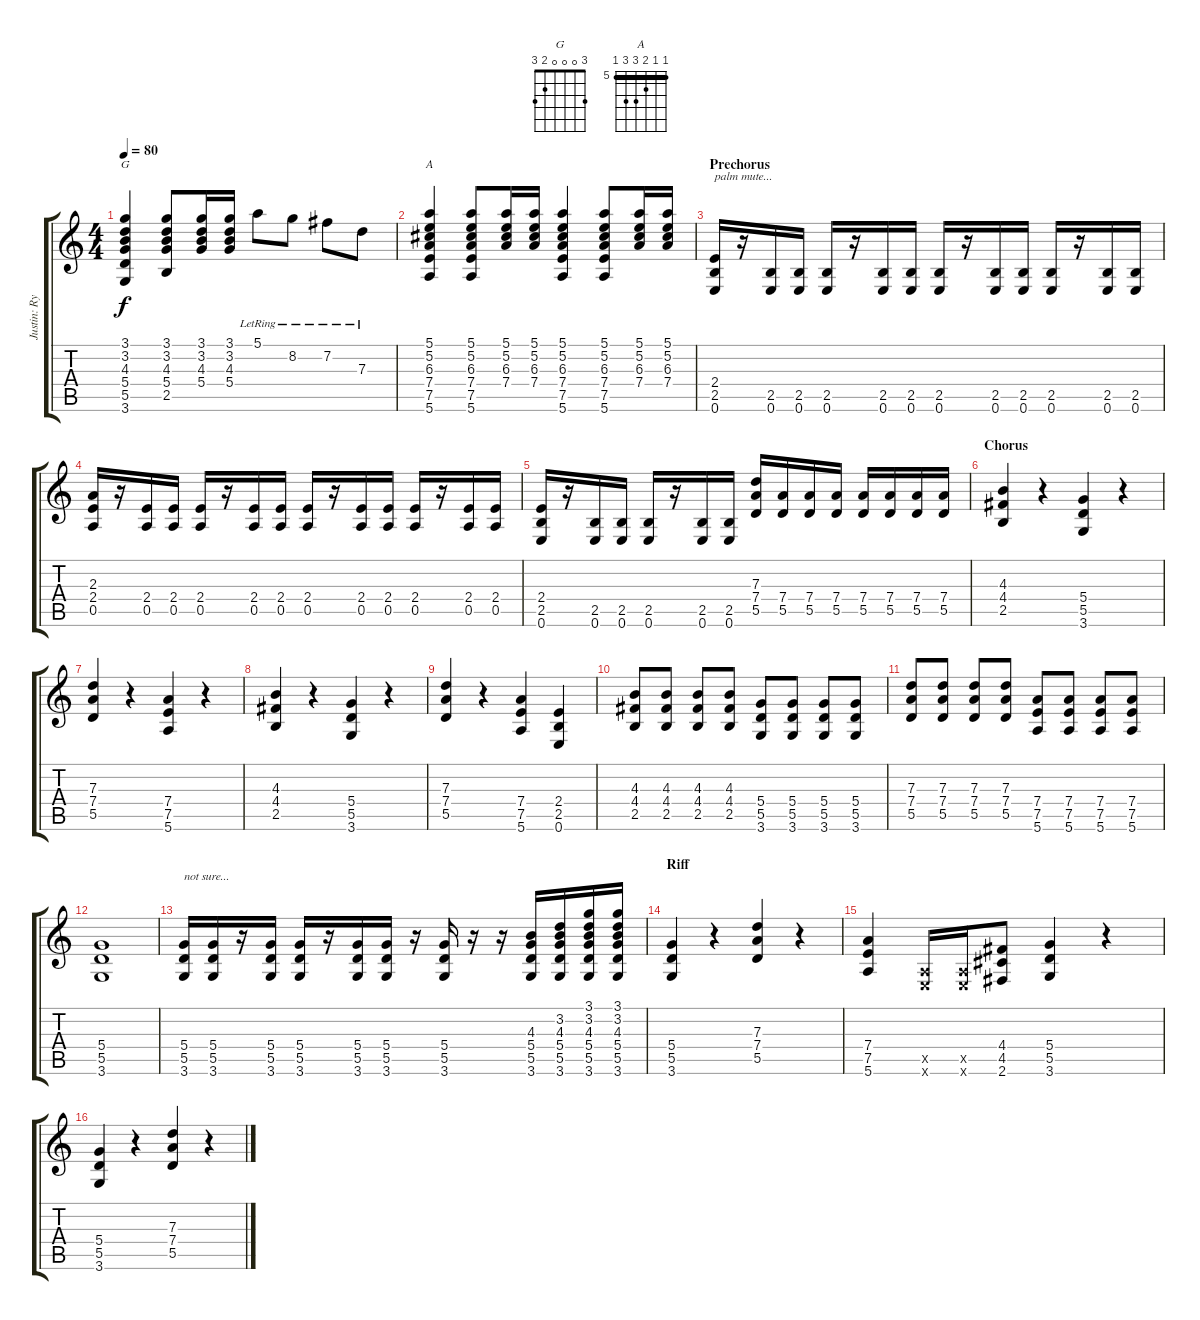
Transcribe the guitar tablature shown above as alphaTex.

\track ("Justin: Rythm, Solo" "Justin: Ry") {instrument distortionguitar}
\staff {score tabs}
\tuning (E4 B3 G3 D3 A2 E2) {hide}
\chord ("G" 3 0 0 0 2 3)
\chord ("A" 5 5 6 7 7 5) {firstfret 5 barre 5}
\ts (4 4)
\tempo 80
\clef g2
\ks c
(3.1 3.2 4.3 5.4 5.5 3.6).4{ch "G" dy f volume 10 balance 8 instrument acousticguitarsteel} (3.1 3.2 4.3 5.4 2.5).8 (3.1 3.2 4.3 5.4).16 (3.1 3.2 4.3 5.4).16 5.1{lr}.8 8.2{lr}.8 7.2{lr}.8 7.3{lr}.8 |
(5.1 5.2 6.3 7.4 7.5 5.6).4{ch "A"} (5.1 5.2 6.3 7.4 7.5 5.6).8 (5.1 5.2 6.3 7.4).16 (5.1 5.2 6.3 7.4).16 (5.1 5.2 6.3 7.4 7.5 5.6).4 (5.1 5.2 6.3 7.4 7.5 5.6).8 (5.1 5.2 6.3 7.4).16 (5.1 5.2 6.3 7.4).16 |
\section ("" "Prechorus")
(2.4 2.5 0.6).16{txt "palm mute..." volume 13 balance 11 instrument distortionguitar} r.16 (2.5 0.6).16 (2.5 0.6).16 (2.5 0.6).16 r.16 (2.5 0.6).16 (2.5 0.6).16 (2.5 0.6).16 r.16 (2.5 0.6).16 (2.5 0.6).16 (2.5 0.6).16 r.16 (2.5 0.6).16 (2.5 0.6).16 |
(2.3 2.4 0.5).16 r.16 (2.4 0.5).16 (2.4 0.5).16 (2.4 0.5).16 r.16 (2.4 0.5).16 (2.4 0.5).16 (2.4 0.5).16 r.16 (2.4 0.5).16 (2.4 0.5).16 (2.4 0.5).16 r.16 (2.4 0.5).16 (2.4 0.5).16 |
(2.4 2.5 0.6).16{volume 13 balance 11 instrument distortionguitar} r.16 (2.5 0.6).16 (2.5 0.6).16 (2.5 0.6).16 r.16 (2.5 0.6).16 (2.5 0.6).16 (7.3 7.4 5.5).16 (7.4 5.5).16 (7.4 5.5).16 (7.4 5.5).16 (7.4 5.5).16 (7.4 5.5).16 (7.4 5.5).16 (7.4 5.5).16 |
\section ("" "Chorus")
(4.3 4.4 2.5).4{volume 13 balance 8 instrument distortionguitar} r.4 (5.4 5.5 3.6).4 r.4 |
(7.3 7.4 5.5).4 r.4 (7.4 7.5 5.6).4 r.4 |
(4.3 4.4 2.5).4 r.4 (5.4 5.5 3.6).4 r.4 |
(7.3 7.4 5.5).4 r.4 (7.4 7.5 5.6).4 (2.4 2.5 0.6).4 |
(4.3 4.4 2.5).8 (4.3 4.4 2.5).8 (4.3 4.4 2.5).8 (4.3 4.4 2.5).8 (5.4 5.5 3.6).8 (5.4 5.5 3.6).8 (5.4 5.5 3.6).8 (5.4 5.5 3.6).8 |
(7.3 7.4 5.5).8 (7.3 7.4 5.5).8 (7.3 7.4 5.5).8 (7.3 7.4 5.5).8 (7.4 7.5 5.6).8 (7.4 7.5 5.6).8 (7.4 7.5 5.6).8 (7.4 7.5 5.6).8 |
(5.4 5.5 3.6).1 |
(5.4 5.5 3.6).16{txt "not sure..."} (5.4 5.5 3.6).16 r.16 (5.4 5.5 3.6).16 (5.4 5.5 3.6).16 r.16 (5.4 5.5 3.6).16 (5.4 5.5 3.6).16 r.16 (5.4 5.5 3.6).16 r.16 r.16 (4.3 5.4 5.5 3.6).16 (3.2 4.3 5.4 5.5 3.6).16 (3.1 3.2 4.3 5.4 5.5 3.6).16 (3.1 3.2 4.3 5.4 5.5 3.6).16 |
\section ("" "Riff")
(5.4 5.5 3.6).4{volume 13 balance 8 instrument distortionguitar} r.4 (7.3 7.4 5.5).4 r.4 |
(7.4 7.5 5.6).4 (0.5{x} 0.6{x}).16 (0.5{x} 0.6{x}).16 (4.4 4.5 2.6).8 (5.4 5.5 3.6).4 r.4 |
(5.4 5.5 3.6).4 r.4 (7.3 7.4 5.5).4 r.4
